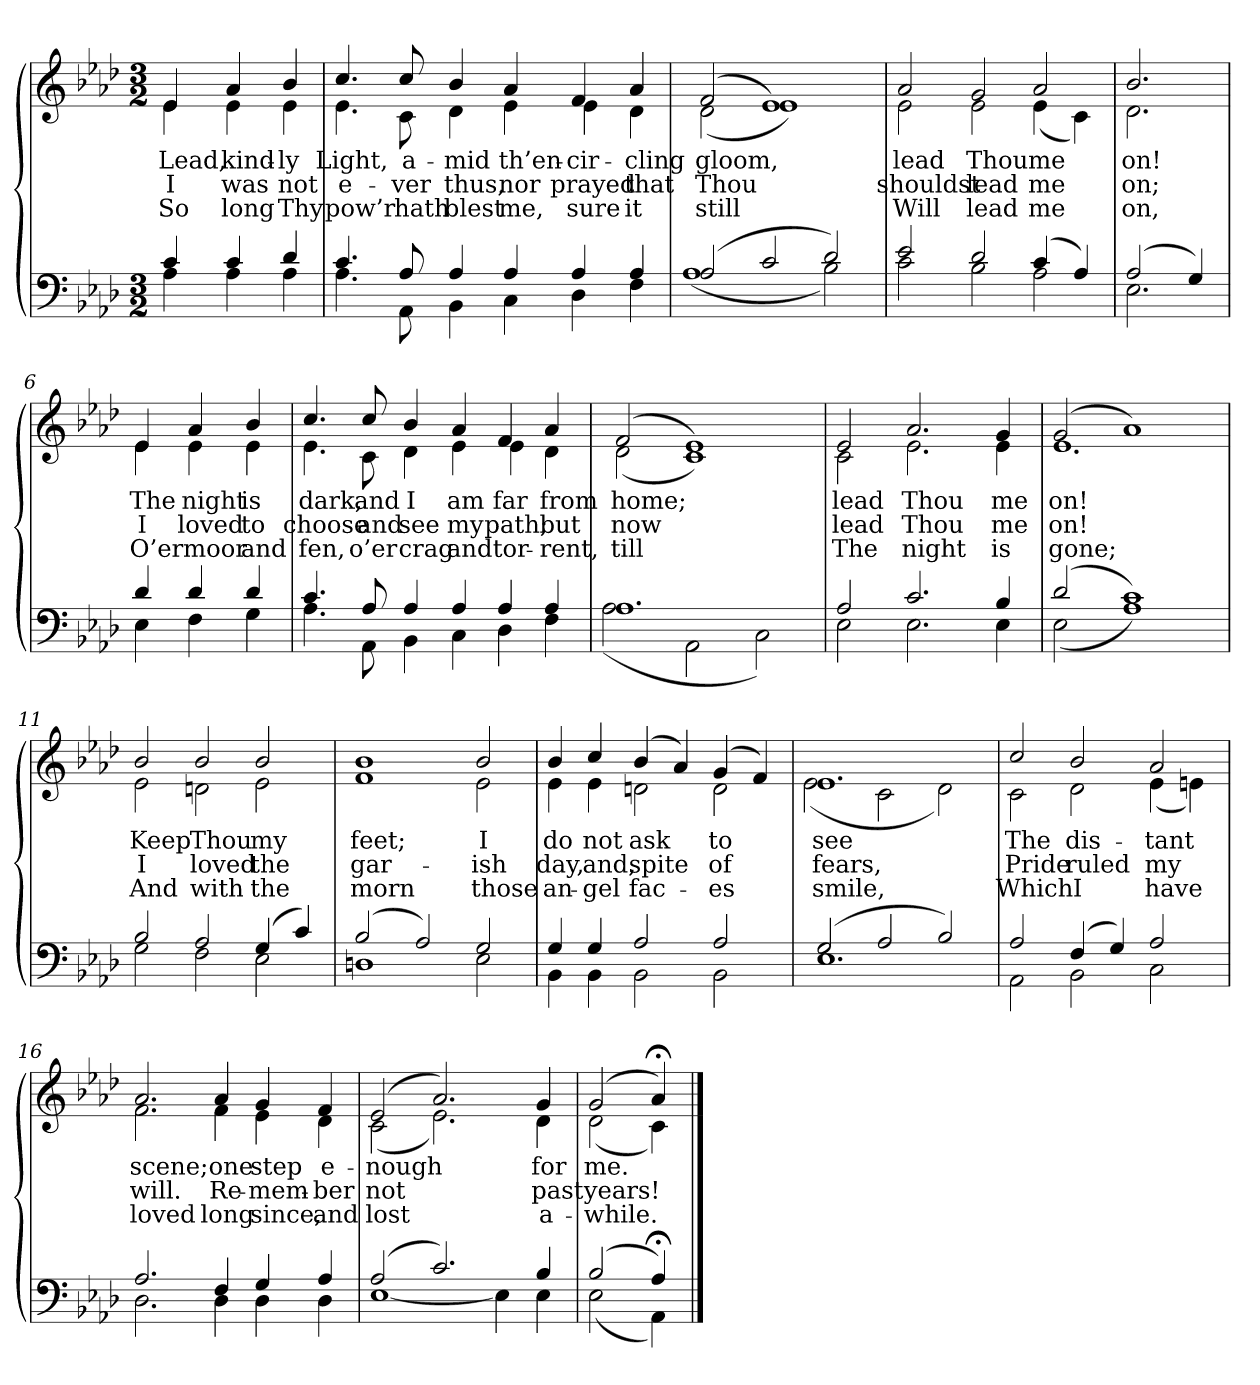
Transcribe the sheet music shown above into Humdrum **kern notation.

**kern	**kern	**text	**text	**text
*part2	*part1	*part1	*part1	*part1
*staff2	*staff1	*staff1	*staff1	*staff1
*clefF4	*clefG2	*	*	*
*k[b-e-a-d-]	*k[b-e-a-d-]	*	*	*
*M3/2	*M3/2	*	*	*
=1	=1	=1	=1	=1
*^	*	*	*	*
!	!	!LO:TX:b:i:t=Verse	!	!	!
!	!	!	!LO:LY:b	!LO:LY:b	!LO:LY:b
*	*	*^	*	*	*
4c/	4A-\	4e-/	4e-\	Lead,	I	So
!	!	!	!	!LO:LY:b	!LO:LY:b	!LO:LY:b
4c/	4A-\	4a-/	4e-\	kind-	was	long
!	!	!	!	!LO:LY:b	!LO:LY:b	!LO:LY:b
4d-/	4A-\	4b-/	4e-\	-ly	not	Thy
=2	=2	=2	=2	=2	=2	=2
!	!	!	!	!LO:LY:b	!LO:LY:b	!LO:LY:b
4.c/	4.A-\	4.cc/	4.e-\	Light,	e-	pow’r
!	!	!	!	!LO:LY:b	!LO:LY:b	!LO:LY:b
8A-/	8AA-\	8cc/	8c\	a-	-ver	hath
!	!	!	!	!LO:LY:b	!LO:LY:b	!LO:LY:b
4A-/	4BB-\	4b-/	4d-\	-mid	thus,	blest
!	!	!	!	!LO:LY:b	!LO:LY:b	!LO:LY:b
4A-/	4C\	4a-/	4e-\	th’en-	nor	me,
!	!	!	!	!LO:LY:b	!LO:LY:b	!LO:LY:b
4A-/	4D-\	4f/	4e-\	-cir-	prayed	sure
!	!	!	!	!LO:LY:b	!LO:LY:b	!LO:LY:b
4A-/	4F\	4a-/	4d-\	-cling	that	it
=3	=3	=3	=3	=3	=3	=3
!	!	!	!	!LO:LY:b	!LO:LY:b	!LO:LY:b
(>2A-/	(<1A-	(>2f/	(<2d-\	gloom,	Thou	still
2c/	.	1e-)	1e-)	.	.	.
2d-/)	2B-\)	.	.	.	.	.
!!LO:LB:g=z	!!
=4	=4	=4	=4	=4	=4	=4
!	!	!	!	!LO:LY:b	!LO:LY:b	!LO:LY:b
2e-/	2c\	2a-/	2e-\	lead	shouldst	Will
!	!	!	!	!LO:LY:b	!LO:LY:b	!LO:LY:b
2d-/	2B-\	2g/	2e-\	Thou	lead	lead
!	!	!	!	!LO:LY:b	!LO:LY:b	!LO:LY:b
(>4c/	2A-\	2a-/	(<4e-\	me	me	me
4A-/)	.	.	4c\)	.	.	.
=5	=5	=5	=5	=5	=5	=5
!	!	!	!	!LO:LY:b	!LO:LY:b	!LO:LY:b
(>2A-/	2.E-\	2.b-/	2.d-\	on!	on;	on,
4G/)	.	.	.	.	.	.
!!LO:LB:g=z	!!
=6	=6	=6	=6	=6	=6	=6
!	!	!	!	!LO:LY:b	!LO:LY:b	!LO:LY:b
4d-/	4E-\	4e-/	4e-\	The	I	O’er
!	!	!	!	!LO:LY:b	!LO:LY:b	!LO:LY:b
4d-/	4F\	4a-/	4e-\	night	loved	moor
!	!	!	!	!LO:LY:b	!LO:LY:b	!LO:LY:b
4d-/	4G\	4b-/	4e-\	is	to	and
=7	=7	=7	=7	=7	=7	=7
!	!	!	!	!LO:LY:b	!LO:LY:b	!LO:LY:b
4.c/	4.A-\	4.cc/	4.e-\	dark,	choose	fen,
!	!	!	!	!LO:LY:b	!LO:LY:b	!LO:LY:b
8A-/	8AA-\	8cc/	8c\	and	and	o’er
!	!	!	!	!LO:LY:b	!LO:LY:b	!LO:LY:b
4A-/	4BB-\	4b-/	4d-\	I	see	crag
!	!	!	!	!LO:LY:b	!LO:LY:b	!LO:LY:b
4A-/	4C\	4a-/	4e-\	am	my	and
!	!	!	!	!LO:LY:b	!LO:LY:b	!LO:LY:b
4A-/	4D-\	4f/	4e-\	far	path;	tor-
!	!	!	!	!LO:LY:b	!LO:LY:b	!LO:LY:b
4A-/	4F\	4a-/	4d-\	from	but	-rent,
=8	=8	=8	=8	=8	=8	=8
!	!	!	!	!LO:LY:b	!LO:LY:b	!LO:LY:b
1.A-	(<2A-\	(>2f/	(<2d-\	home;	now	till
.	2AA-\	1e-)	1c)	.	.	.
.	2C\)	.	.	.	.	.
!!LO:LB:g=z	!!
=9	=9	=9	=9	=9	=9	=9
!	!	!	!	!LO:LY:b	!LO:LY:b	!LO:LY:b
2A-/	2E-\	2e-/	2c\	lead	lead	The
!	!	!	!	!LO:LY:b	!LO:LY:b	!LO:LY:b
2.c/	2.E-\	2.a-/	2.e-\	Thou	Thou	night
!	!	!	!	!LO:LY:b	!LO:LY:b	!LO:LY:b
4B-/	4E-\	4g/	4e-\	me	me	is
=10	=10	=10	=10	=10	=10	=10
!	!	!	!	!LO:LY:b	!LO:LY:b	!LO:LY:b
(>2d-/	(<2E-\	(>2g/	1.e-	on!	on!	gone;
1c)	1A-)	1a-)	.	.	.	.
!!LO:LB:g=z	!!
=11	=11	=11	=11	=11	=11	=11
!	!	!	!	!LO:LY:b	!LO:LY:b	!LO:LY:b
2B-/	2G\	2b-/	2e-\	Keep	I	And
!	!	!	!	!LO:LY:b	!LO:LY:b	!LO:LY:b
2A-/	2F\	2b-/	2dn\	Thou	loved	with
!	!	!	!	!LO:LY:b	!LO:LY:b	!LO:LY:b
(>4G/	2E-\	2b-/	2e-\	my	the	the
4c/)	.	.	.	.	.	.
=12	=12	=12	=12	=12	=12	=12
!	!	!	!	!LO:LY:b	!LO:LY:b	!LO:LY:b
(>2B-/	1Dn	1b-	1f	feet;	gar-	morn
2A-/)	.	.	.	.	.	.
!	!	!	!	!LO:LY:b	!LO:LY:b	!LO:LY:b
2G/	2E-\	2b-/	2e-\	I	-ish	those
=13	=13	=13	=13	=13	=13	=13
!	!	!	!	!LO:LY:b	!LO:LY:b	!LO:LY:b
4G/	4BB-\	4b-/	4e-\	do	day,	an-
!	!	!	!	!LO:LY:b	!LO:LY:b	!LO:LY:b
4G/	4BB-\	4cc/	4e-\	not	and,	-gel
!	!	!	!	!LO:LY:b	!LO:LY:b	!LO:LY:b
2A-/	2BB-\	(>4b-/	2dn\	ask	spite	fac-
.	.	4a-/)	.	.	.	.
!	!	!	!	!LO:LY:b	!LO:LY:b	!LO:LY:b
2A-/	2BB-\	(>4g/	2d\	to	of	-es
.	.	4f/)	.	.	.	.
=14	=14	=14	=14	=14	=14	=14
!	!	!	!	!LO:LY:b	!LO:LY:b	!LO:LY:b
(>2G/	1.E-	1.e-	(<2e-\	see	fears,	smile,
2A-/	.	.	2c\	.	.	.
2B-/)	.	.	2d-i\)	.	.	.
!!LO:LB:g=z	!!
=15	=15	=15	=15	=15	=15	=15
!	!	!	!	!LO:LY:b	!LO:LY:b	!LO:LY:b
2A-/	2AA-\	2cc/	2c\	The	Pride	Which
!	!	!	!	!LO:LY:b	!LO:LY:b	!LO:LY:b
(>4F/	2BB-\	2b-/	2d-\	dis-	ruled	I
4G/)	.	.	.	.	.	.
!	!	!	!	!LO:LY:b	!LO:LY:b	!LO:LY:b
2A-/	2C\	2a-/	(<4e-\	-tant	my	have
.	.	.	4en\)	.	.	.
=16	=16	=16	=16	=16	=16	=16
!	!	!	!	!LO:LY:b	!LO:LY:b	!LO:LY:b
2.A-/	2.D-\	2.a-/	2.f\	scene;	will.	loved
!	!	!	!	!LO:LY:b	!LO:LY:b	!LO:LY:b
4F/	4D-\	4a-/	4f\	one	Re-	long
!	!	!	!	!LO:LY:b	!LO:LY:b	!LO:LY:b
4G/	4D-\	4g/	4e-\	step	-mem-	since,
!	!	!	!	!LO:LY:b	!LO:LY:b	!LO:LY:b
4A-/	4D-\	4f/	4d-\	e-	-ber	and
=17	=17	=17	=17	=17	=17	=17
!	!	!	!	!LO:LY:b	!LO:LY:b	!LO:LY:b
(>2A-/	[1E-	(>2e-/	(<2c\	-nough	not	lost
2.c/)	.	2.a-/)	2.e-\)	.	.	.
.	4E-\]	.	.	.	.	.
!	!	!	!	!LO:LY:b	!LO:LY:b	!LO:LY:b
4B-/	4E-\	4g/	4d-\	for	past	a-
=18	=18	=18	=18	=18	=18	=18
!	!	!	!	!LO:LY:b	!LO:LY:b	!LO:LY:b
(>2B-/	(<2E-\	(>2g/	(<2d-\	me.	years!	-while.
4A-;</)	4AA-\)	4a-;</)	4c\)	.	.	.
*v	*v	*	*	*	*	*
*	*v	*v	*	*	*
==	==	==	==	==
*-	*-	*-	*-	*-
